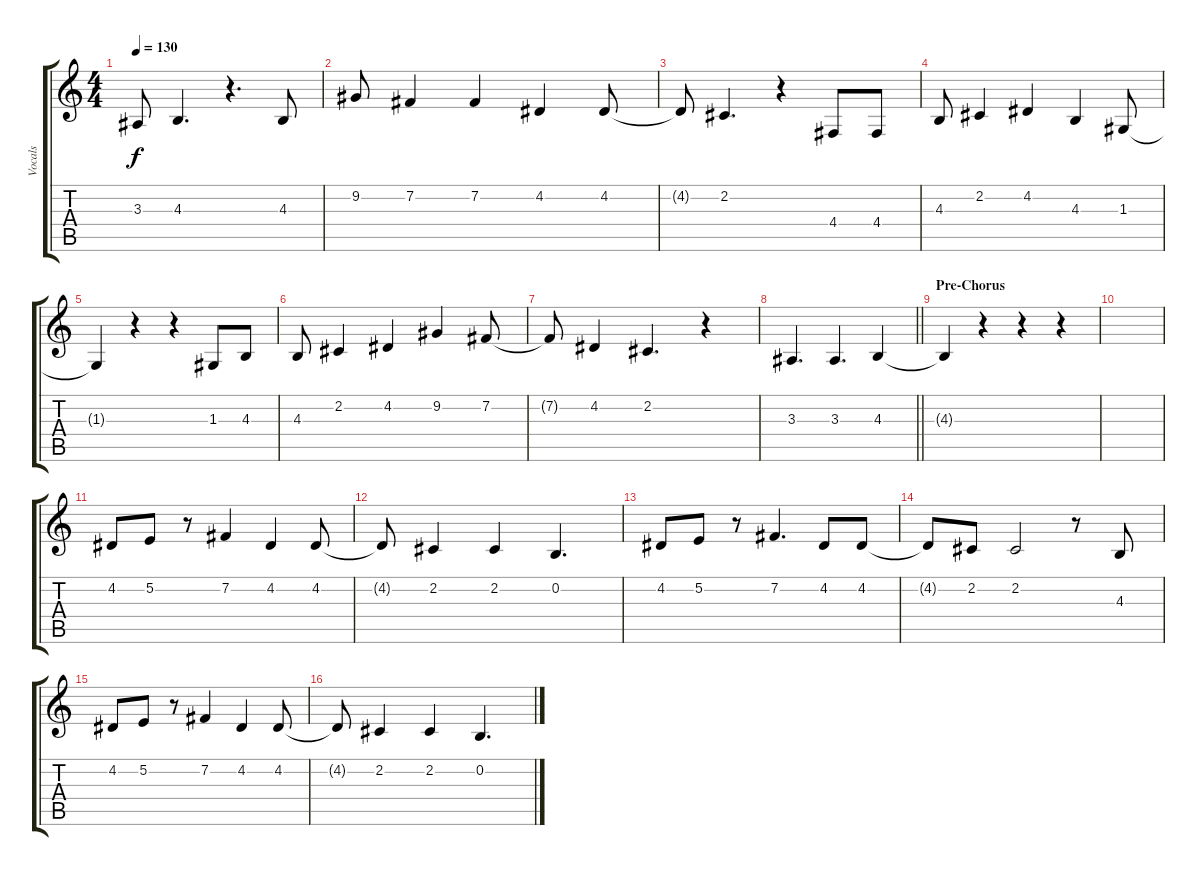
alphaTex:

\track ("Vocals" "Vocals") {instrument altosax}
\staff {score tabs}
\tuning (E4 B3 G3 D3 A2 E2) {hide}
\ts (4 4)
\tempo 130
\clef g2
\ks c
3.3{t}.8{dy f} 4.3.4{d} r.4{d} 4.3.8 |
9.2.8 7.2.4 7.2.4 4.2.4 4.2.8 |
4.2{t}.8 2.2.4{d} r.4 4.4.8 4.4.8 |
4.3.8 2.2.4 4.2.4 4.3.4 1.3.8 |
1.3{t}.4 r.4 r.4 1.3.8 4.3.8 |
4.3.8 2.2.4 4.2.4 9.2.4 7.2.8 |
7.2{t}.8 4.2.4 2.2.4{d} r.4 |
\barLineRight lightlight
3.3.4{d} 3.3.4{d} 4.3.4 |
\section ("" "Pre-Chorus")
4.3{t}.4 r.4 r.4 r.4 |
|
4.2.8 5.2.8 r.8 7.2.4 4.2.4 4.2.8 |
4.2{t}.8 2.2.4 2.2.4 0.2.4{d} |
4.2.8 5.2.8 r.8 7.2.4{d} 4.2.8 4.2.8 |
4.2{t}.8 2.2.8 2.2.2 r.8 4.3.8 |
4.2.8 5.2.8 r.8 7.2.4 4.2.4 4.2.8 |
4.2{t}.8 2.2.4 2.2.4 0.2.4{d}
